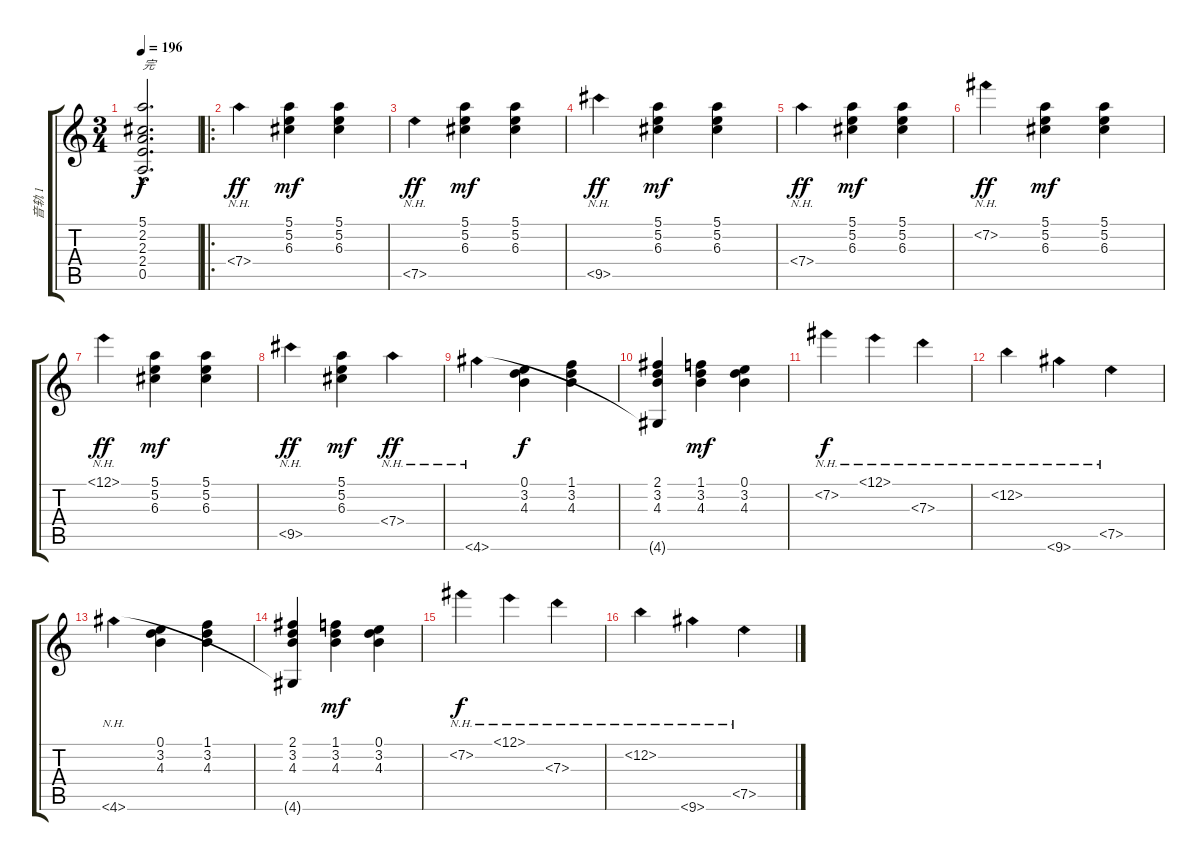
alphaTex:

\track ("音轨 1" "音轨 1") {instrument acousticguitarnylon}
\staff {score tabs}
\tuning (E4 B3 G3 D3 A2 E2) {hide}
\ts (3 4)
\tempo 196
\clef g2
\ks c
(5.1{hac} 2.2{hac} 2.3{hac} 2.4{hac} 0.5{hac}).2{d txt "完" dy f} |
\ro
7.4{nh}.4{dy ff} (5.1 5.2 6.3).4{dy mf} (5.1 5.2 6.3).4 |
7.5{nh}.4{dy ff} (5.1 5.2 6.3).4{dy mf} (5.1 5.2 6.3).4 |
9.5{nh}.4{dy ff} (5.1 5.2 6.3).4{dy mf} (5.1 5.2 6.3).4 |
7.4{nh}.4{dy ff} (5.1 5.2 6.3).4{dy mf} (5.1 5.2 6.3).4 |
7.2{nh}.4{dy ff} (5.1 5.2 6.3).4{dy mf} (5.1 5.2 6.3).4 |
12.1{nh}.4{dy ff} (5.1 5.2 6.3).4{dy mf} (5.1 5.2 6.3).4 |
9.5{nh}.4{dy ff} (5.1 5.2 6.3).4{dy mf} 7.4{nh}.4{dy ff} |
4.6{nh}.4 (0.1 3.2 4.3).4{dy f} (1.1 3.2 4.3).4 |
(2.1 3.2 4.3 4.6{t}).4 (1.1 3.2 4.3).4{dy mf} (0.1 3.2 4.3).4 |
7.2{nh}.4{dy f} 12.1{nh}.4 7.3{nh}.4 |
12.2{nh}.4 9.6{nh}.4 7.5{nh}.4 |
4.6{nh}.4 (0.1 3.2 4.3).4 (1.1 3.2 4.3).4 |
(2.1 3.2 4.3 4.6{t}).4 (1.1 3.2 4.3).4{dy mf} (0.1 3.2 4.3).4 |
7.2{nh}.4{dy f} 12.1{nh}.4 7.3{nh}.4 |
12.2{nh}.4 9.6{nh}.4 7.5{nh}.4
